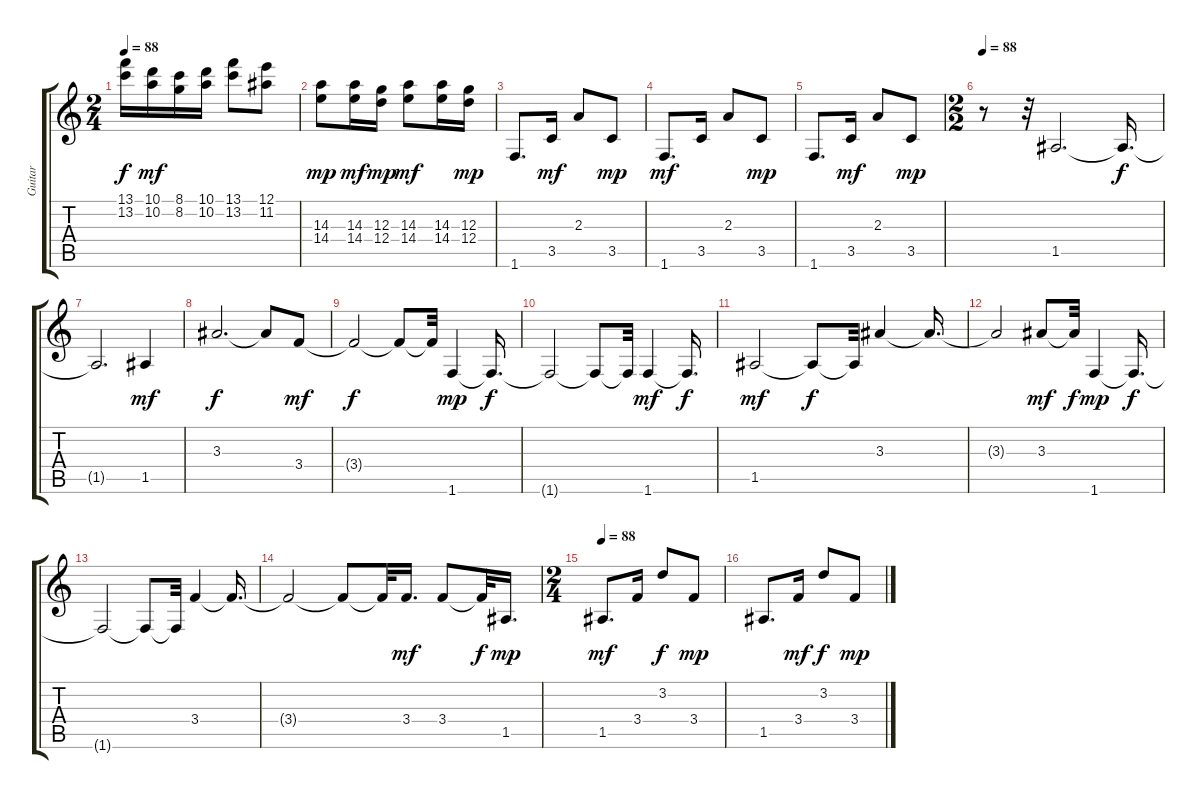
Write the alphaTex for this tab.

\track ("Guitar" "Guitar") {instrument acousticguitarnylon}
\staff {score tabs}
\tuning (E4 B3 G3 D3 A2 E2) {hide}
\ts (2 4)
\tempo 88
\clef g2
\ks c
(13.1{t} 13.2{t}).16{dy f} (10.1 10.2).16{dy mf} (8.1 8.2).16 (10.1 10.2).16 (13.1 13.2).8 (12.1 11.2).8 |
(14.3 14.4).8{dy mp} (14.3 14.4).16{dy mf} (12.3 12.4).16{dy mp} (14.3 14.4).8{dy mf} (14.3 14.4).16 (12.3 12.4).16{dy mp} |
1.6.8{d} 3.5.16{dy mf} 2.3.8 3.5.8{dy mp} |
1.6.8{d dy mf} 3.5.16 2.3.8 3.5.8{dy mp} |
1.6.8{d} 3.5.16{dy mf} 2.3.8 3.5.8{dy mp} |
\ts (2 2)
\tempo 88
r.8 r.32 1.5.2{d} 1.5{t}.16{d dy f} |
1.5{t}.2{d} 1.5.4{dy mf} |
3.3.2{d dy f} 3.3{t}.8 3.4.8{dy mf} |
3.4{t}.2{dy f} 3.4{t}.8 3.4{t}.32 1.6.4{dy mp} 1.6{t}.16{d dy f} |
1.6{t}.2 1.6{t}.8 1.6{t}.32 1.6.4{dy mf} 1.6{t}.16{d dy f} |
1.5.2{dy mf} 1.5{t}.8{dy f} 1.5{t}.32 3.3.4 3.3{t}.16{d} |
3.3{t}.2 3.3.8{dy mf} 3.3{t}.32{dy f} 1.6.4{dy mp} 1.6{t}.16{d dy f} |
1.6{t}.2 1.6{t}.8 1.6{t}.32 3.4.4 3.4{t}.16{d} |
3.4{t}.2 3.4{t}.8 3.4{t}.32 3.4.16{d dy mf} 3.4.8 3.4{t}.32{dy f} 1.5.16{d dy mp} |
\ts (2 4)
\tempo 88
1.5.8{d dy mf} 3.4.16 3.2.8{dy f} 3.4.8{dy mp} |
1.5.8{d} 3.4.16{dy mf} 3.2.8{dy f} 3.4.8{dy mp}
